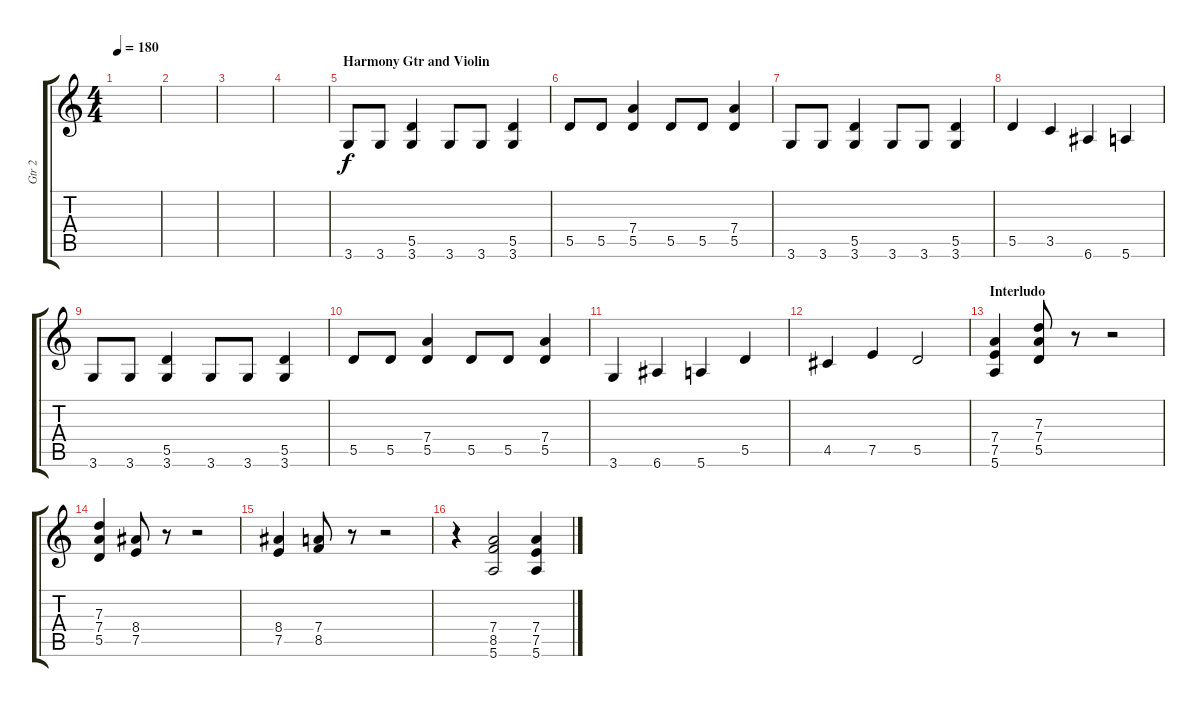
\track ("Gtr 2" "Gtr 2") {instrument overdrivenguitar}
\staff {score tabs}
\tuning (E4 B3 G3 D3 A2 E2) {hide}
\ts (4 4)
\tempo 180
\clef g2
\ks c
|
|
|
|
\section ("" "Harmony Gtr and Violin")
3.6.8 3.6.8 (5.5 3.6).4 3.6.8 3.6.8 (5.5 3.6).4 |
5.5.8 5.5.8 (7.4 5.5).4 5.5.8 5.5.8 (7.4 5.5).4 |
3.6.8 3.6.8 (5.5 3.6).4 3.6.8 3.6.8 (5.5 3.6).4 |
5.5.4 3.5.4 6.6.4 5.6.4 |
3.6.8 3.6.8 (5.5 3.6).4 3.6.8 3.6.8 (5.5 3.6).4 |
5.5.8 5.5.8 (7.4 5.5).4 5.5.8 5.5.8 (7.4 5.5).4 |
3.6.4 6.6.4 5.6.4 5.5.4 |
4.5.4 7.5.4 5.5.2 |
\section ("" "Interludo")
(7.4 7.5 5.6).4 (7.3 7.4 5.5).8 r.8 r.2 |
(7.3 7.4 5.5).4 (8.4 7.5).8 r.8 r.2 |
(8.4 7.5).4 (7.4 8.5).8 r.8 r.2 |
r.4 (7.4 8.5 5.6).2 (7.4 7.5 5.6).4
